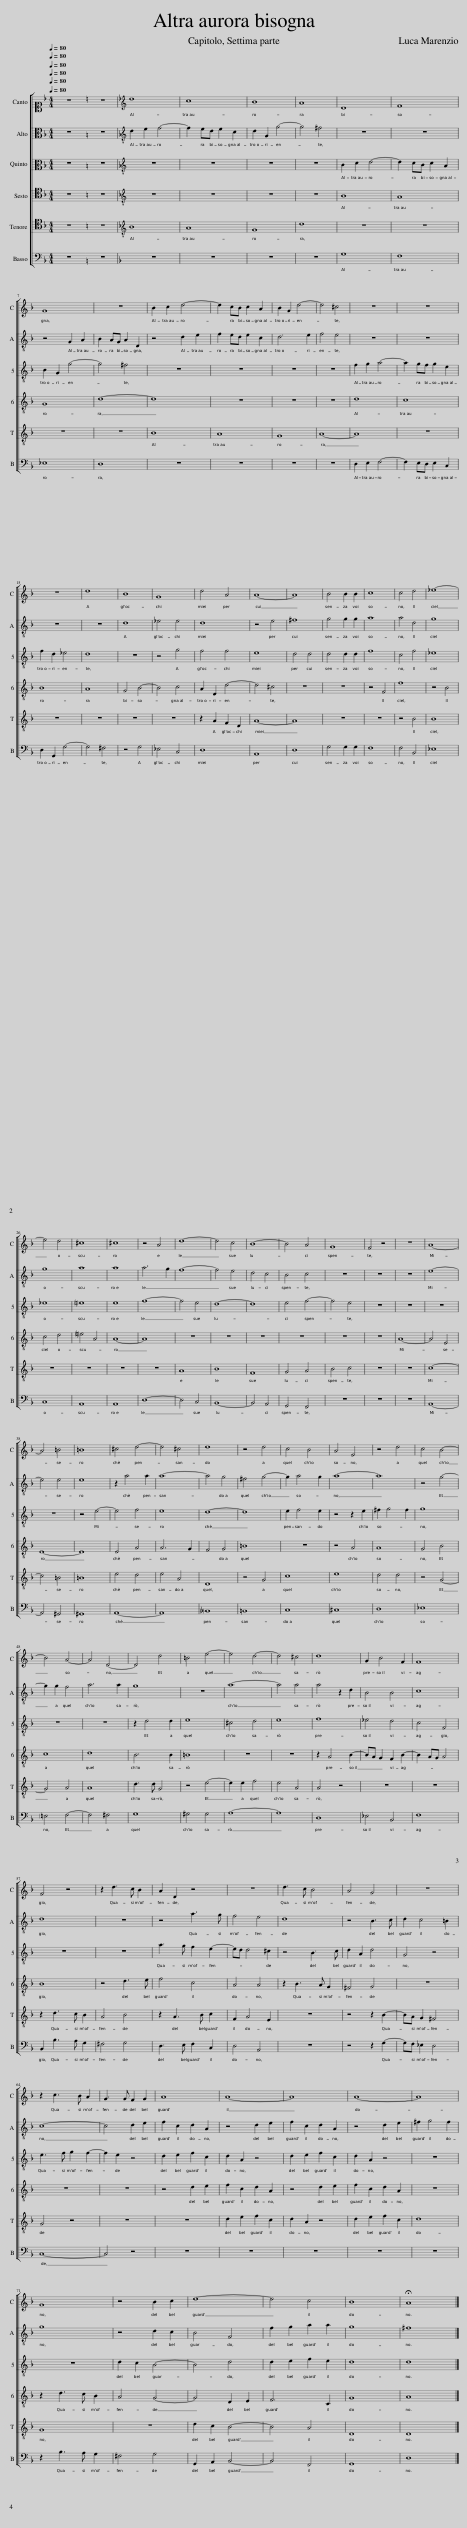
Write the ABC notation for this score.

X:1
%%score [ 1 [ 2 3 ] [ 4 5 ] 6 ]
L:1/8
Q:1/4=80
M:4/4
I:linebreak $
K:F
V:1 alto1
V:2 alto
V:3 alto
V:4 tenor
V:5 tenor
V:6 bass
V:1
 z8 |[K:C] z8 |[K:F][K:treble] d8 | c8 | B8 | %5
 A8 | D8 | F8 |$ G8 | z8 | %10
 B2 c2 d4- | d2 cB c2 A2 | B2 G2 d4- | d4 ^c4 | z8 | %15
 z8 |$ z8 | d8 | B8 | G8 | %20
 d4 A4 | A8- | A8 | B4 B2 B2 | c8 | %25
 c4 d4 | _e8- |$ e4 d4 | ^c8 | ^c8 | %30
 z4 A4 | d8- | d4 c4 | B8- | B4 A4 | %35
 G8 | F4 z4 | z8 | A8- |$ A4 =B4 | %40
 =B8 | ^c4 d4- | d4 ^c4 | d8 | z4 d4 | %45
 c4 B4 | A4 E4 | z4 d4 | c4 B4- |$ B4 A4- | %50
 A4 D4- | D4 d4 | =B4 e4- | e4 d4- | d4 ^c4 | %55
 d8 | G2 B4 F2 | F8 |$ F4 z4 | z2 d3 c B2 | %60
 A2 D2 z4 | z8 | d3 c B4 | A4 G4 | z8 |$ %65
 z2 c3 B A2 | G3 G F2 G2 | A8 | A8- | A8 | %70
 A8- | A8 |$ G8 | z4 B2 c2 | d8- | %75
 d4 c4 | B8 | !fermata!A8 |] %78
V:2
 z8 |[K:C] z8 |[K:F][K:treble-8] d2 e2 f4- | f2 ed e2 c2 | d2 G2 g4- | %5
 g4 ^f4 | z8 | z8 |$ z4 G2 A2 | B2 AG A2 D2 | %10
 z4 d2 e2 | f2 ed e2 c2 | d6 e2 | f4 e4 | z8 | %15
 z8 |$ z8 | z8 | d8 | _e4 e4 | %20
 d8 | z4 e4 | ^f8 | g4 g2 g2 | a8 | %25
 a4 d4 | g8 |$ g8 | a8 | a8 | %30
 a6 g2 | f8- | f4 e4 | d4 c4 | B4 c4 | %35
 z8 | z8 | z8 | e8- |$ e4 e4 | %40
 e8 | z2 a4 a2 | a8- | a4 g4 | ^f4 g4- | %45
 g2 a4 g2 | a8- | a8 | z4 g4- |$ g2 g2 f4 | %50
 a6 a2 | g8 | z8 | a8- | a4 a4 | %55
 a4 z2 d2 | B4 B4 | c8 |$ d8 | z8 | %60
 z4 a3 g | f4 e4 | d8 | z4 B3 c | d2 c4 =B2 |$ %65
 c8- | c4 d2 e2 | f2 c2 d2 A2 | z4 d2 e2 | f2 c2 d2 A2 | %70
 z4 d2 e2 | ^f2 g4 f2 |$ g8 | z4 d2 c2 | B4 F4 | %75
 f2 g2 a2 a2 | g8 | ^f8 |] %78
V:3
 z8 |[K:C] z8 |[K:F][K:treble-8] z8 | z8 | z8 | %5
 z8 | B2 c2 d4- | d2 cB c2 A2 |$ B2 G2 g4- | g4 ^f4 | %10
 z8 | z8 | z8 | z8 | f2 g2 a4- | %15
 a2 gf g2 e2 |$ f2 d2 _e4 | d8 | z8 | z4 g4 | %20
 f4 f4 | e8 | d4 d4 | d4 d2 d2 | f8 | %25
 c4 f4 | _e8 |$ _e8 | !courtesy!=e8 | e8 | %30
 f8- | f4 e4 | d8- | d8 | e4 f4- | %35
 f4 e4 | z8 | z8 | z8 |$ z8 | %40
 z4 e4- | e4 f4 | e8 | d8- | d8 | %45
 e2 f4 e2 | z4 z2 e2 | ^f2 g4 f2 | g8 |$ z8 | %50
 z8 | z2 d4 d2 | e8 | ^c4 d4 | e8 | %55
 f8 | _e4 d4 | c4 F4 |$ z8 | z8 | %60
 a3 g f2 e2- | ed d4 ^c2 | z4 B3 c | d2 A2 d4 | G4 z4 |$ %65
 e3 f g2 f2- | f2 e2 z4 | d2 e2 f2 c2 | d2 A2 z4 | d2 e2 f2 c2 | %70
 d2 A2 z4 | z8 |$ z8 | d2 c2 B4- | B4 d4 | %75
 d2 e2 f2 e2 | d8 | d8 |] %78
V:4
 z8 |[K:C] z8 |[K:F][K:treble-8] z8 | z8 | z8 | %5
 z8 | B8 | A8 |$ G8 | d8- | %10
 d8 | z8 | z8 | z8 | d8 | %15
 c8 |$ B8 | A8 | G4 B4- | B4 c4 | %20
 A2 D2 d4- | d4 ^c4 | z8 | z8 | z4 F4 | %25
 f8 | z4 B4 |$ c4 d4 | !courtesy!=e4 A4 | A8- | %30
 A8 | z8 | z8 | z8 | z8 | %35
 z8 | z8 | A8- | A4 E4 |$ E8- | %40
 E8 | E4 A4 | A6 G2 | F4 G4 | =B8 | %45
 z8 | z4 A4 | A8 | G4 B4 |$ c8 | %50
 d8 | B6 B2 | =B8 | z8 | z8 | %55
 z2 A4 B2- | BA G2 F2 B2- | B2 AG A4 |$ B8 | z4 d3 e | %60
 f4 c4 | A4 A4 | z2 B3 A G2 | ^F4 G4 | z8 |$ %65
 z8 | z8 | z4 d2 e2 | f2 c2 d2 A2 | z4 d2 e2 | %70
 f2 c2 d2 A2 | z8 |$ z2 d3 c B2 | A4 G4- | G4 D2 E2 | %75
 F6 C2 | G8 | A8 |] %78
V:5
 z8 |[K:C] z8 |[K:F][K:treble-8] B8 | A8 | G8 | %5
 d8 | z8 | z8 |$ z8 | z8 | %10
 B8 | A8 | G8 | A8- | A8 | %15
 z8 |$ z8 | z8 | z8 | z8 | %20
 z2 A2 F2 D2 | A8- | A8 | z8 | z8 | %25
 z4 B4 | B8 |$ z8 | z8 | z8 | %30
 z8 | A8 | B8 | F8 | G4 A4 | %35
 B4 c4 | z8 | z8 | c8- |$ c4 =B4 | %40
 =B8 | e4 d4 | e4 A4 | D8 | z4 G4 | %45
 c8 | e8 | d4 d4 | z4 G4- |$ G4 A4 | %50
 A8 | d3 d G4 | z4 e4- | e2 e2 f4 | e4 A4 | %55
 A4 z4 | z8 | z8 |$ z2 d3 c B2 | A4 B4 | %60
 z2 A3 B c2 | F2 A4 E2 | z8 | z4 z2 B2- | BA G2 ^F4 |$ %65
 G4 z4 | z8 | z8 | d2 e2 f2 c2 | d2 A2 z4 | %70
 d2 e2 f2 c2 | d8 |$ G8 | z8 | d2 c2 B4- | %75
 B4 A4 | D8 | D8 |] %78
V:6
 z8 |[K:C] z8 |[K:F] z8 | z8 | z8 | %5
 z8 | G,8 | F,8 |$ _E,8 | D,8 | %10
 z8 | z8 | z8 | z8 | D,2 E,2 F,4- | %15
 F,2 E,D, E,2 C,2 |$ D,2 G,,2 G,4- | G,4 ^F,4 | z4 G,4 | _E,4 C,4 | %20
 D,8 | A,,8 | D,8 | G,4 G,2 G,2 | F,8 | %25
 F,4 B,,4 | _E,8 |$ C,8 | A,,8 | A,,8 | %30
 D,8- | D,4 C,4 | B,,8- | B,,4 A,,4 | G,,4 F,,4 | %35
 z8 | z8 | z8 | A,,8- |$ A,,4 ^G,,4 | %40
 ^G,,8 | A,,8- | A,,8 | !courtesy!_B,,8 | =B,,8 | %45
 C,8 | ^C,8 | D,8 | _E,8 |$ !courtesy!=E,4 F,4- | %50
 F,4 ^F,4 | G,8 | ^G,4 G,4 | A,8- | A,8 | %55
 D,8 | _E,4 B,,4 | F,8 |$ B,,2 B,3 A, G,2 | ^F,4 G,4 | %60
 D,3 E, F,2 C,2 | D,4 A,,4 | z8 | z4 z2 G,2- | G,F, _E,2 D,4 |$ %65
 C,8- | C,4 z4 | z8 | z8 | z8 | %70
 z8 | z8 |$ z2 B,3 A, G,2 | ^F,4 G,4 | G,,2 A,,2 B,,4- | %75
 B,,4 F,,4 | G,,8 | D,8 |] %78
